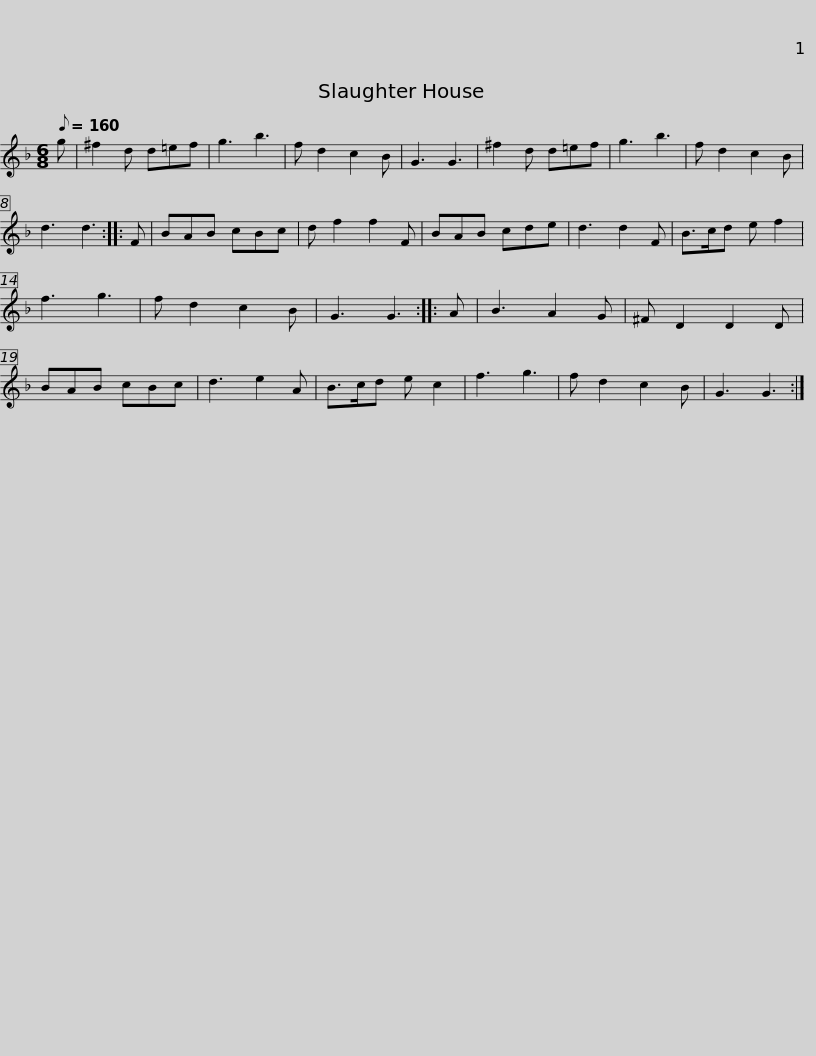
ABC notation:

X:1
L:1/8
Q:1/8=160
M:6/8
I:linebreak $
K:Dmin
V:1 treble
V:1
 g | ^f2 d d=ef | g3 b3 | f d2 c2 B | G3 G3 | %5
 ^f2 d d=ef | g3 b3 | f d2 c2 B | d3 d3 :: F | %10
 BAB cBc |$ d f2 f2 F | BAB cde | d3 d2 F | B>cd e f2 | %15
 f3 g3 | f d2 c2 B | G3 G3 :: A | B3 A2 G | %20
 ^F D2 D2 D |$ BAB cBc | d3 e2 A | B>cd e c2 | f3 g3 | %25
 f d2 c2 B | G3 G3 :| %27
